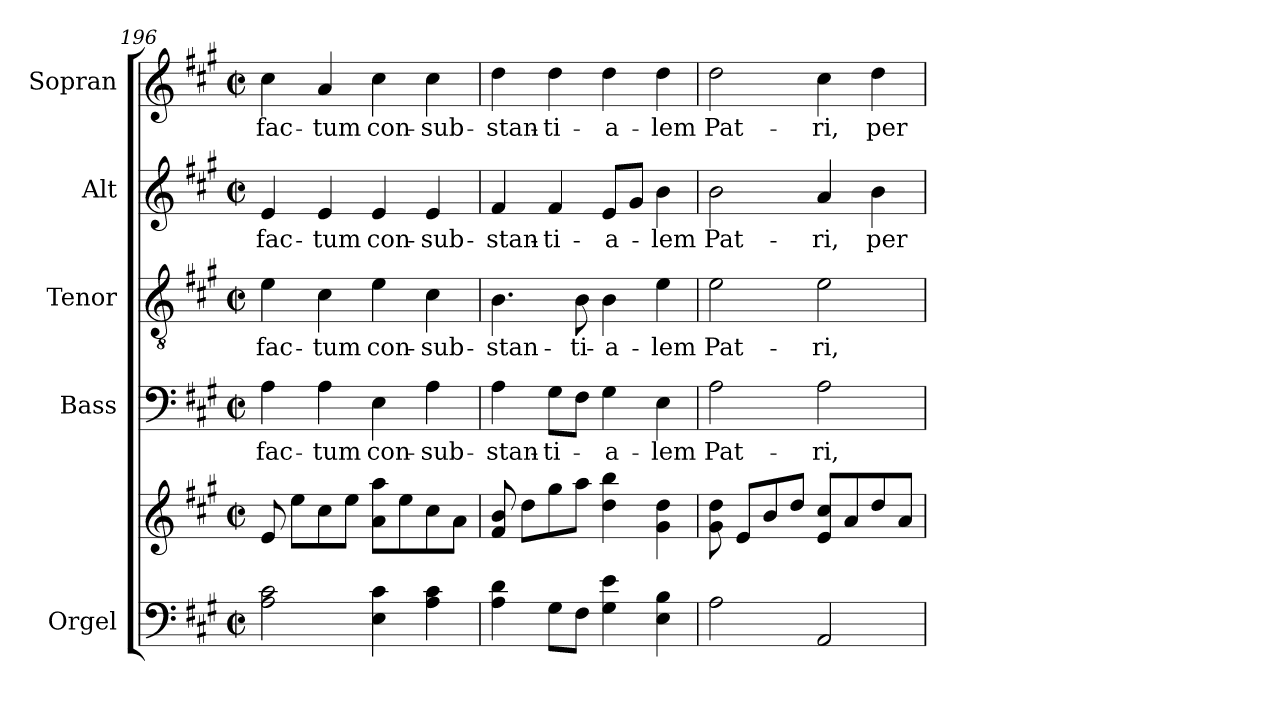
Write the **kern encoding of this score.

**kern	**kern	**kern	**text	**kern	**text	**kern	**text	**kern	**text
*part5	*part5	*part4	*part4	*part3	*part3	*part2	*part2	*part1	*part1
*staff6	*staff5	*staff4	*staff4	*staff3	*staff3	*staff2	*staff2	*staff1	*staff1
*I"Orgel	*	*I"Bass	*	*I"Tenor	*	*I"Alt	*	*I"Sopran	*
*I'Org.	*	*I'B.	*	*I'T.	*	*I'A.	*	*I'S.	*
*clefF4	*clefG2	*clefF4	*	*clefGv2	*	*clefG2	*	*clefG2	*
*k[f#c#g#]	*k[f#c#g#]	*k[f#c#g#]	*	*k[f#c#g#]	*	*k[f#c#g#]	*	*k[f#c#g#]	*
*A:	*A:	*A:	*	*A:	*	*A:	*	*A:	*
*M2/2	*M2/2	*M2/2	*	*M2/2	*	*M2/2	*	*M2/2	*
*met(c|)	*met(c|)	*met(c|)	*	*met(c|)	*	*met(c|)	*	*met(c|)	*
=196	=196	=196	=196	=196	=196	=196	=196	=196	=196
!	!	!	!LO:LY:b	!	!LO:LY:b	!	!LO:LY:b	!	!LO:LY:b
2A\ 2c#\	8e/	4A\	fac-	4e\	fac-	4e/	fac-	4cc#\	fac-
.	8ee\L	.	.	.	.	.	.	.	.
!	!	!	!LO:LY:b	!	!LO:LY:b	!	!LO:LY:b	!	!LO:LY:b
.	8cc#\	4A\	-tum	4c#\	-tum	4e/	-tum	4a/	-tum
.	8ee\J	.	.	.	.	.	.	.	.
!	!	!	!LO:LY:b	!	!LO:LY:b	!	!LO:LY:b	!	!LO:LY:b
4E\ 4c#\	8a\ 8aa\L	4E\	con-	4e\	con-	4e/	con-	4cc#\	con-
.	8ee\	.	.	.	.	.	.	.	.
!	!	!	!LO:LY:b	!	!LO:LY:b	!	!LO:LY:b	!	!LO:LY:b
4A\ 4c#\	8cc#\	4A\	-sub-	4c#\	-sub-	4e/	-sub-	4cc#\	-sub-
.	8a\J	.	.	.	.	.	.	.	.
=197	=197	=197	=197	=197	=197	=197	=197	=197	=197
!	!	!	!LO:LY:b	!	!LO:LY:b	!	!LO:LY:b	!	!LO:LY:b
4A\ 4d\	8f#/ 8b/	4A\	-stan-	4.B\	-stan-	4f#/	-stan-	4dd\	-stan-
.	8dd\L	.	.	.	.	.	.	.	.
!	!	!	!LO:LY:b	!	!	!	!LO:LY:b	!	!LO:LY:b
8G#\L	8gg#\	8G#\L	-ti-	.	.	4f#/	-ti-	4dd\	-ti-
!	!	!	!	!	!LO:LY:b	!	!	!	!
8F#\J	8aa\J	8F#\J	.	8B\	-ti-	.	.	.	.
!	!	!	!LO:LY:b	!	!LO:LY:b	!	!LO:LY:b	!	!LO:LY:b
4G#\ 4e\	4dd\ 4bb\	4G#\	-a-	4B\	-a-	8e/L	-a-	4dd\	-a-
.	.	.	.	.	.	8g#/J	.	.	.
!	!	!	!LO:LY:b	!	!LO:LY:b	!	!LO:LY:b	!	!LO:LY:b
4E\ 4B\	4g#\ 4dd\	4E\	-lem	4e\	-lem	4b\	-lem	4dd\	-lem
=198	=198	=198	=198	=198	=198	=198	=198	=198	=198
!	!	!	!LO:LY:b	!	!LO:LY:b	!	!LO:LY:b	!	!LO:LY:b
2A\	8g#\ 8dd\	2A\	Pat-	2e\	Pat-	2b\	Pat-	2dd\	Pat-
.	8e/L	.	.	.	.	.	.	.	.
.	8b/	.	.	.	.	.	.	.	.
.	8dd/J	.	.	.	.	.	.	.	.
!	!	!	!LO:LY:b	!	!LO:LY:b	!	!LO:LY:b	!	!LO:LY:b
2AA/	8e/ 8cc#/L	2A\	-ri,	2e\	-ri,	4a/	-ri,	4cc#\	-ri,
.	8a/	.	.	.	.	.	.	.	.
!	!	!	!	!	!	!	!LO:LY:b	!	!LO:LY:b
.	8dd/	.	.	.	.	4b\	per	4dd\	per
.	8a/J	.	.	.	.	.	.	.	.
=	=	=	=	=	=	=	=	=	=
*-	*-	*-	*-	*-	*-	*-	*-	*-	*-
